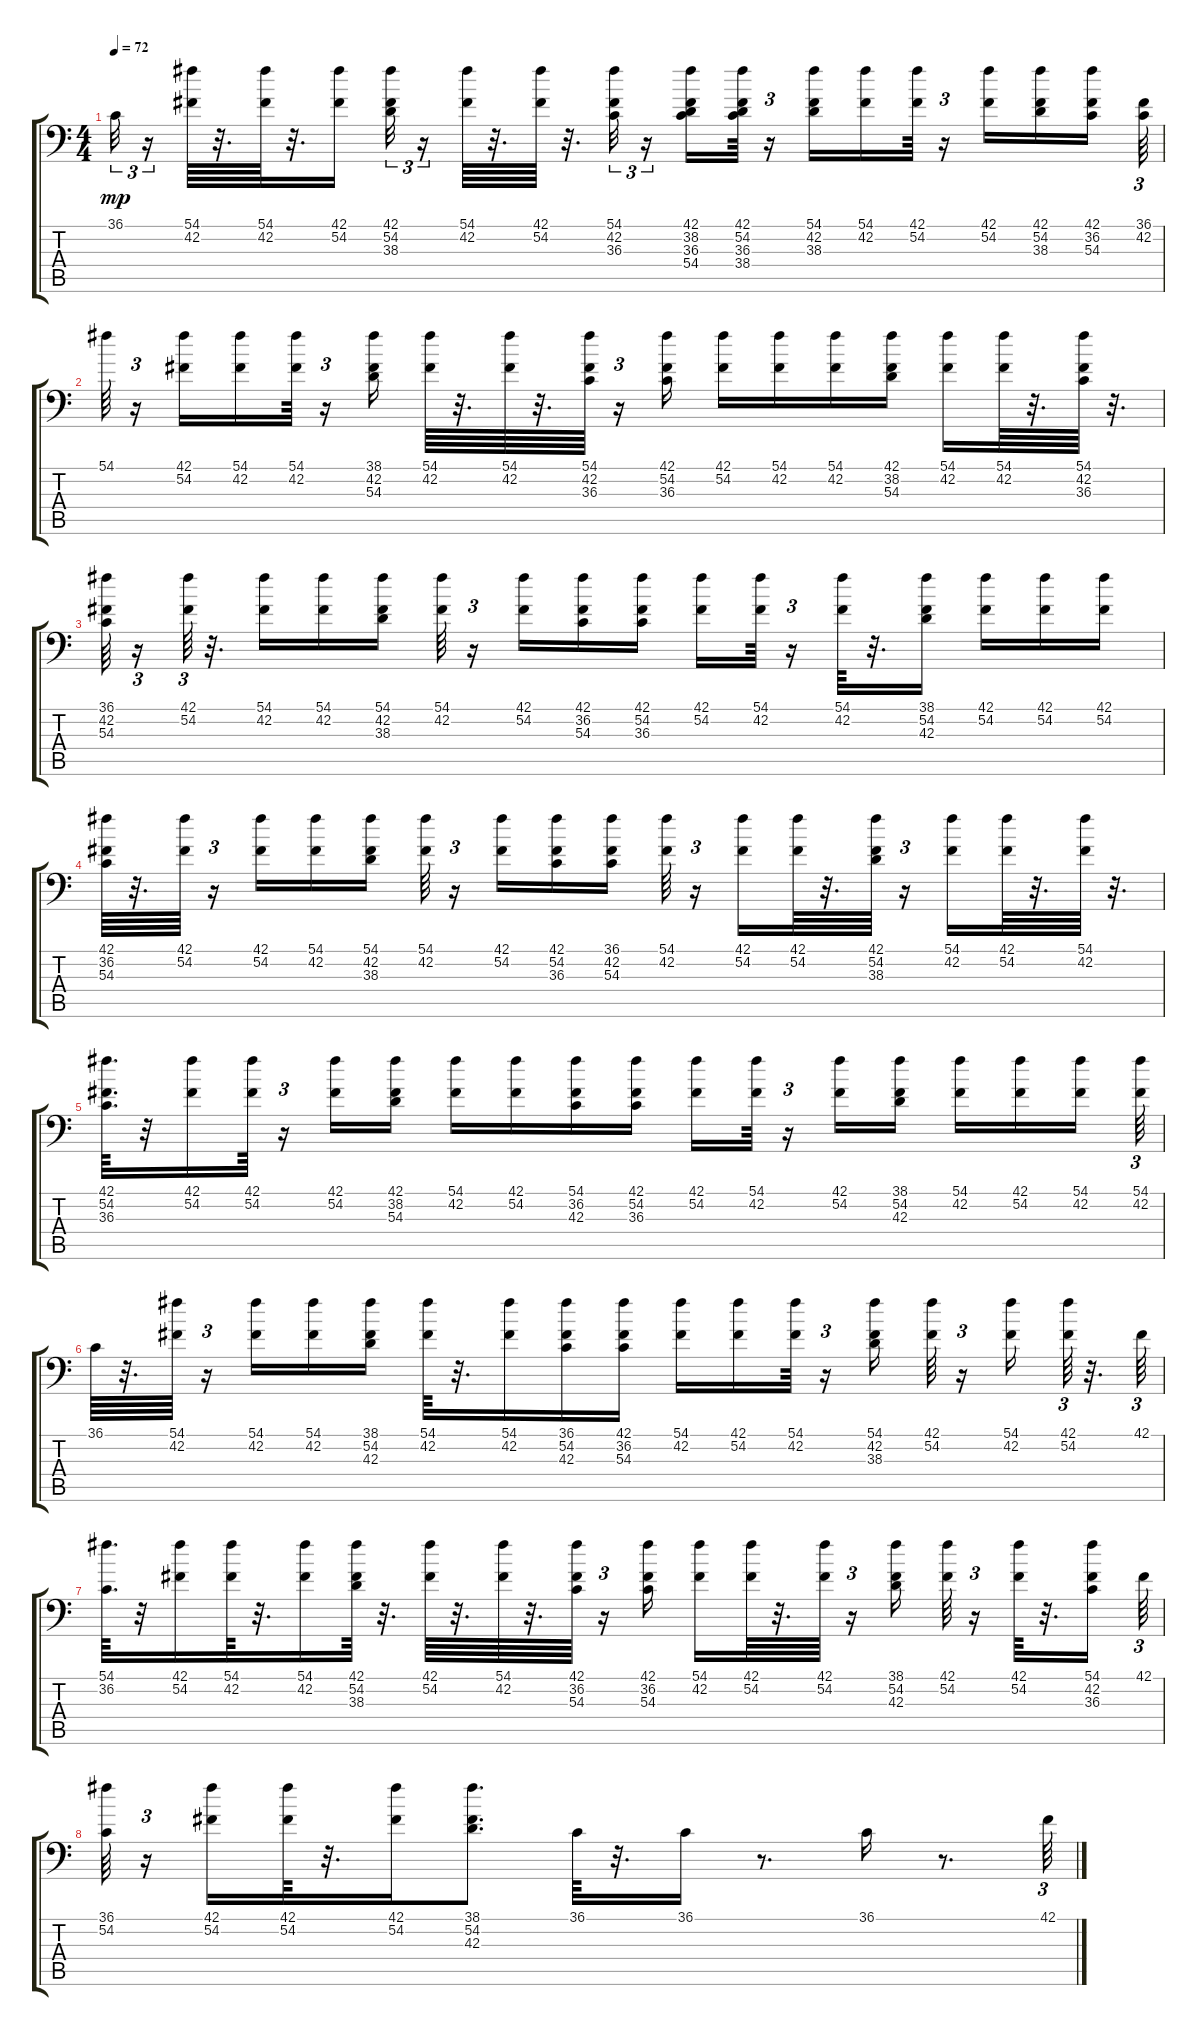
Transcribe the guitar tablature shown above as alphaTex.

\track "" {instrument acousticgrandpiano}
\staff {score tabs}
\tuning (C-1 C-1 C-1 C-1 C-1 C-1) {hide}
\ts (4 4)
\tempo 72
\clef f4
\ks c
36.1.32{tu (3 2) dy mp} r.16{tu (3 2)} (54.1 42.2).64 r.32{d} (54.1 42.2).64 r.32{d} (42.1 54.2).16 (42.1 54.2 38.3).32{tu (3 2)} r.16{tu (3 2)} (54.1 42.2).64 r.32{d} (42.1 54.2).64 r.32{d} (54.1 42.2 36.3).32{tu (3 2)} r.16{tu (3 2)} (42.1 38.2 36.3 54.4).16 (42.1 54.2 36.3 38.4).64 r.16{tu (3 2)} (54.1 42.2 38.3).16 (54.1 42.2).16 (42.1 54.2).64 r.16{tu (3 2)} (42.1 54.2).16 (42.1 54.2 38.3).16 (42.1 36.2 54.3).16 (36.1 42.2).64{tu (3 2)} |
54.1.64 r.16{tu (3 2)} (42.1 54.2).16 (54.1 42.2).16 (54.1 42.2).64 r.16{tu (3 2)} (38.1 42.2 54.3).16 (54.1 42.2).64 r.32{d} (54.1 42.2).64 r.32{d} (54.1 42.2 36.3).64 r.16{tu (3 2)} (42.1 54.2 36.3).16 (42.1 54.2).16 (54.1 42.2).16 (54.1 42.2).16 (42.1 38.2 54.3).16 (54.1 42.2).16 (54.1 42.2).64 r.32{d} (54.1 42.2 36.3).64 r.32{d} |
(36.1 42.2 54.3).64 r.16{tu (3 2)} (42.1 54.2).64{tu (3 2)} r.32{d} (54.1 42.2).16 (54.1 42.2).16 (54.1 42.2 38.3).16 (54.1 42.2).64 r.16{tu (3 2)} (42.1 54.2).16 (42.1 36.2 54.3).16 (42.1 54.2 36.3).16 (42.1 54.2).16 (54.1 42.2).64 r.16{tu (3 2)} (54.1 42.2).64 r.32{d} (38.1 54.2 42.3).16 (42.1 54.2).16 (42.1 54.2).16 (42.1 54.2).16 |
(42.1 36.2 54.3).64 r.32{d} (42.1 54.2).64 r.16{tu (3 2)} (42.1 54.2).16 (54.1 42.2).16 (54.1 42.2 38.3).16 (54.1 42.2).64 r.16{tu (3 2)} (42.1 54.2).16 (42.1 54.2 36.3).16 (36.1 42.2 54.3).16 (54.1 42.2).64 r.16{tu (3 2)} (42.1 54.2).16 (42.1 54.2).64 r.32{d} (42.1 54.2 38.3).64 r.16{tu (3 2)} (54.1 42.2).16 (42.1 54.2).64 r.32{d} (54.1 42.2).64 r.32{d} |
(42.1 54.2 36.3).64{d} r.32 (42.1 54.2).16 (42.1 54.2).64 r.16{tu (3 2)} (42.1 54.2).16 (42.1 38.2 54.3).16 (54.1 42.2).16 (42.1 54.2).16 (54.1 36.2 42.3).16 (42.1 54.2 36.3).16 (42.1 54.2).16 (54.1 42.2).64 r.16{tu (3 2)} (42.1 54.2).16 (38.1 54.2 42.3).16 (54.1 42.2).16 (42.1 54.2).16 (54.1 42.2).16 (54.1 42.2).64{tu (3 2)} |
36.1.64 r.32{d} (54.1 42.2).64 r.16{tu (3 2)} (54.1 42.2).16 (54.1 42.2).16 (38.1 54.2 42.3).16 (54.1 42.2).64 r.32{d} (54.1 42.2).16 (36.1 54.2 42.3).16 (42.1 36.2 54.3).16 (54.1 42.2).16 (42.1 54.2).16 (54.1 42.2).64 r.16{tu (3 2)} (54.1 42.2 38.3).16 (42.1 54.2).64 r.16{tu (3 2)} (54.1 42.2).16 (42.1 54.2).64{tu (3 2)} r.32{d} 42.1.64{tu (3 2)} |
(54.1 36.2).64{d} r.32 (42.1 54.2).16 (54.1 42.2).64 r.32{d} (54.1 42.2).16 (42.1 54.2 38.3).64 r.32{d} (42.1 54.2).64 r.32{d} (54.1 42.2).64 r.32{d} (42.1 36.2 54.3).64 r.16{tu (3 2)} (42.1 36.2 54.3).16 (54.1 42.2).16 (42.1 54.2).64 r.32{d} (42.1 54.2).64 r.16{tu (3 2)} (38.1 54.2 42.3).16 (42.1 54.2).64 r.16{tu (3 2)} (42.1 54.2).64 r.32{d} (54.1 42.2 36.3).16 42.1.64{tu (3 2)} |
(36.1 54.2).64 r.16{tu (3 2)} (42.1 54.2).16 (42.1 54.2).64 r.32{d} (42.1 54.2).16 (38.1 54.2 42.3).8{d} 36.1.64 r.32{d} 36.1.16 r.8{d} 36.1.16 r.8{d} 42.1.64{tu (3 2)}
